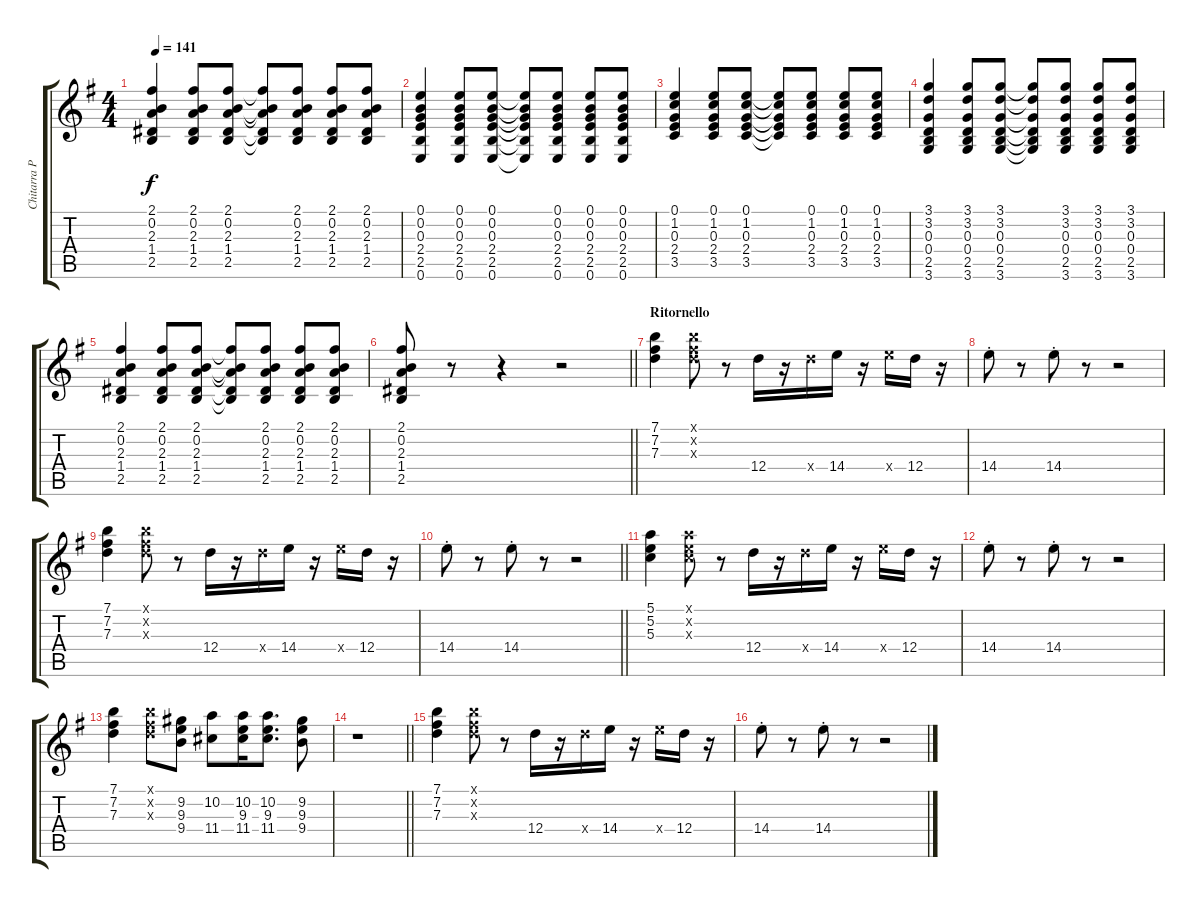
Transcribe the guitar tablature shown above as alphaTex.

\track ("Chitarra Pincipale" "Chitarra P") {instrument electricguitarmuted}
\staff {score tabs}
\tuning (E4 B3 G3 D3 A2 E2) {hide}
\ts (4 4)
\tempo 141
\clef g2
\ks eminor
(2.1 0.2 2.3 1.4 2.5).4{dy f} (2.1 0.2 2.3 1.4 2.5).8 (2.1 0.2 2.3 1.4 2.5).8 (2.1{t} 0.2{t} 2.3{t} 1.4{t} 2.5{t}).8 (2.1 0.2 2.3 1.4 2.5).8 (2.1 0.2 2.3 1.4 2.5).8 (2.1 0.2 2.3 1.4 2.5).8 |
(0.1 0.2 0.3 2.4 2.5 0.6).4 (0.1 0.2 0.3 2.4 2.5 0.6).8 (0.1 0.2 0.3 2.4 2.5 0.6).8 (0.1{t} 0.2{t} 0.3{t} 2.4{t} 2.5{t} 0.6{t}).8 (0.1 0.2 0.3 2.4 2.5 0.6).8 (0.1 0.2 0.3 2.4 2.5 0.6).8 (0.1 0.2 0.3 2.4 2.5 0.6).8 |
(0.1 1.2 0.3 2.4 3.5).4 (0.1 1.2 0.3 2.4 3.5).8 (0.1 1.2 0.3 2.4 3.5).8 (0.1{t} 1.2{t} 0.3{t} 2.4{t} 3.5{t}).8 (0.1 1.2 0.3 2.4 3.5).8 (0.1 1.2 0.3 2.4 3.5).8 (0.1 1.2 0.3 2.4 3.5).8 |
(3.1 3.2 0.3 0.4 2.5 3.6).4 (3.1 3.2 0.3 0.4 2.5 3.6).8 (3.1 3.2 0.3 0.4 2.5 3.6).8 (3.1{t} 3.2{t} 0.3{t} 0.4{t} 2.5{t} 3.6{t}).8 (3.1 3.2 0.3 0.4 2.5 3.6).8 (3.1 3.2 0.3 0.4 2.5 3.6).8 (3.1 3.2 0.3 0.4 2.5 3.6).8 |
(2.1 0.2 2.3 1.4 2.5).4 (2.1 0.2 2.3 1.4 2.5).8 (2.1 0.2 2.3 1.4 2.5).8 (2.1{t} 0.2{t} 2.3{t} 1.4{t} 2.5{t}).8 (2.1 0.2 2.3 1.4 2.5).8 (2.1 0.2 2.3 1.4 2.5).8 (2.1 0.2 2.3 1.4 2.5).8 |
\barLineRight lightlight
(2.1 0.2 2.3 1.4 2.5).8 r.8 r.4 r.2{instrument distortionguitar} |
\section ("" "Ritornello")
(7.1 7.2 7.3).4{instrument distortionguitar} (7.1{x} 7.2{x} 7.3{x}).8 r.8 12.4.16 r.16 12.4{x}.16 14.4.16 r.16 14.4{x}.16 12.4.16 r.16 |
14.4{st}.8 r.8 14.4{st}.8 r.8 r.2 |
(7.1 7.2 7.3).4 (7.1{x} 7.2{x} 7.3{x}).8 r.8 12.4.16 r.16 12.4{x}.16 14.4.16 r.16 14.4{x}.16 12.4.16 r.16 |
\barLineRight lightlight
14.4{st}.8 r.8 14.4{st}.8 r.8 r.2 |
(5.1 5.2 5.3).4 (5.1{x} 5.2{x} 5.3{x}).8 r.8 12.4.16 r.16 12.4{x}.16 14.4.16 r.16 14.4{x}.16 12.4.16 r.16 |
14.4{st}.8 r.8 14.4{st}.8 r.8 r.2 |
(7.1 7.2 7.3).4 (7.1{x} 7.2{x} 7.3{x}).8 (9.2 9.3 9.4).8 (10.2 11.4).8 (10.2 9.3 11.4).16 (10.2 9.3 11.4).8{d} (9.2 9.3 9.4).8 |
\barLineRight lightlight
r.1{instrument acousticguitarnylon} |
(7.1 7.2 7.3).4{instrument distortionguitar} (7.1{x} 7.2{x} 7.3{x}).8 r.8 12.4.16 r.16 12.4{x}.16 14.4.16 r.16 14.4{x}.16 12.4.16 r.16 |
14.4{st}.8 r.8 14.4{st}.8 r.8 r.2
